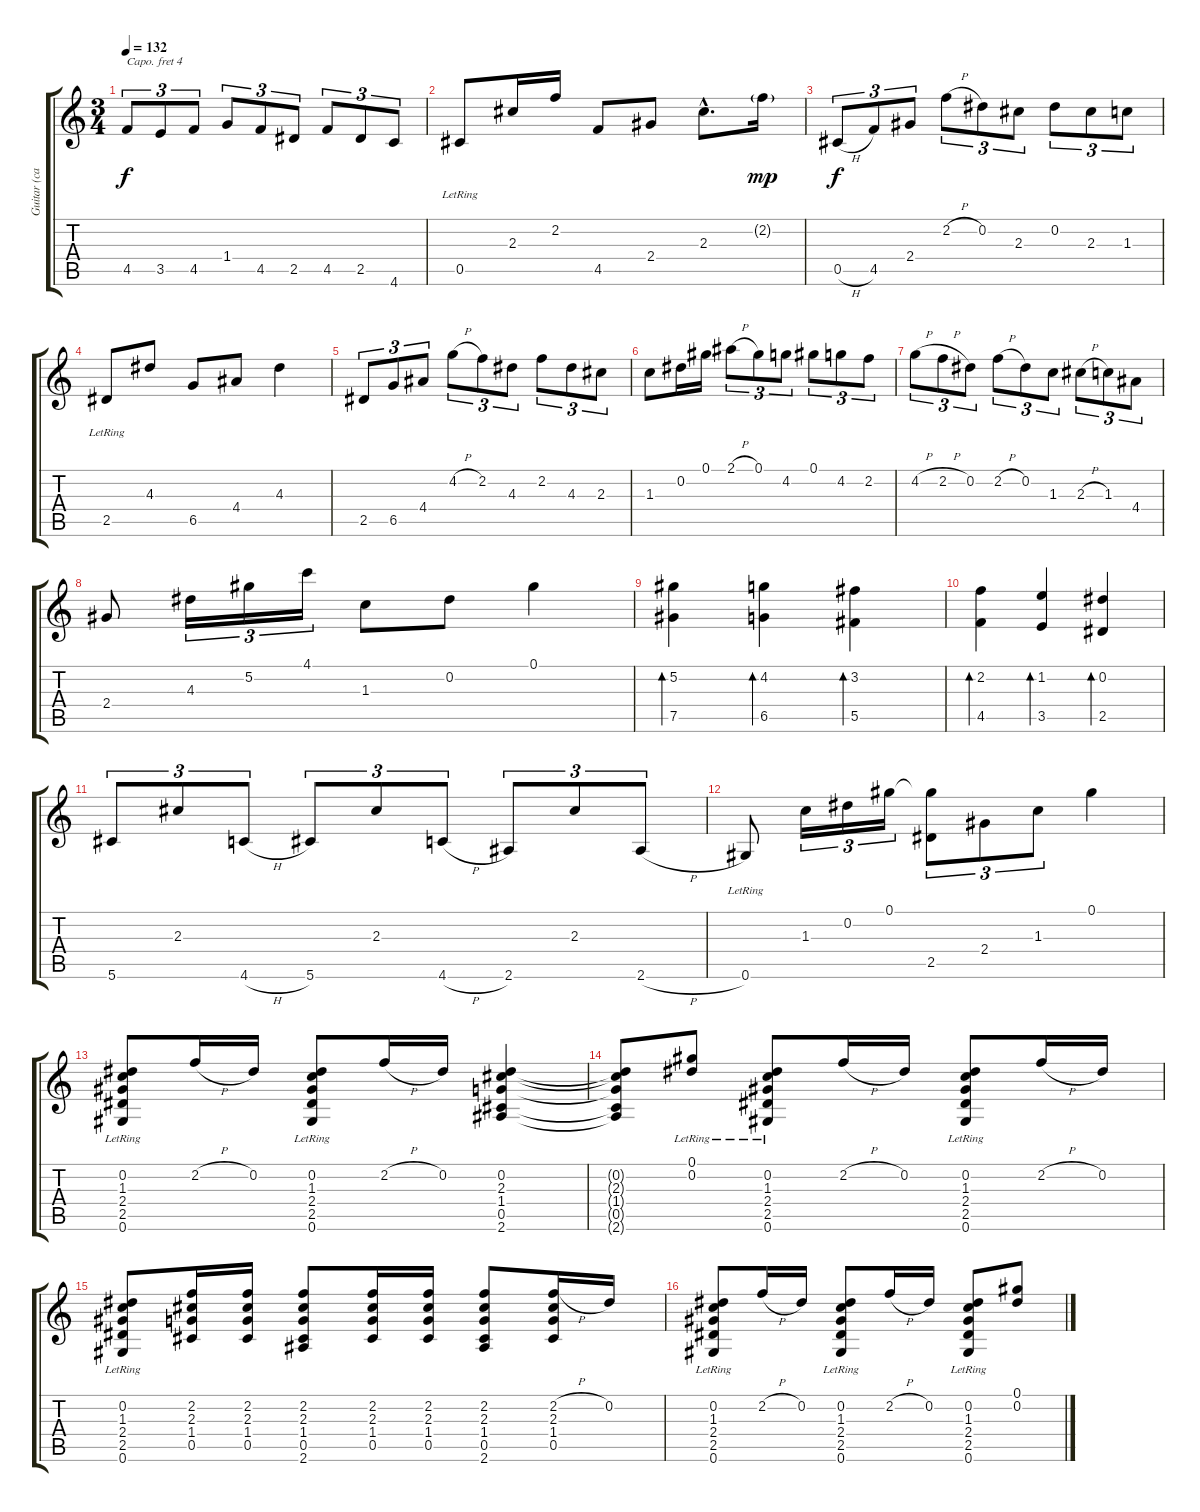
\track ("Guitar (capo @ 4)" "Guitar (ca") {instrument acousticguitarnylon}
\staff {score tabs}
\capo 4
\tuning (E4 B3 G3 D3 A2 E2) {hide}
\ts (3 4)
\tempo 132
\clef g2
\ks c
4.5.8{tu (3 2) dy f} 3.5.8{tu (3 2)} 4.5.8{tu (3 2)} 1.4.8{tu (3 2)} 4.5.8{tu (3 2)} 2.5.8{tu (3 2)} 4.5.8{tu (3 2)} 2.5.8{tu (3 2)} 4.6.8{tu (3 2)} |
0.5{lr}.8 2.3.16 2.2.16 4.5.8 2.4.8 2.3{hac}.8{d} 2.2{g}.16{dy mp} |
0.5{h}.8{tu (3 2) dy f} 4.5.8{tu (3 2)} 2.4.8{tu (3 2)} 2.2{h}.8{tu (3 2)} 0.2.8{tu (3 2)} 2.3.8{tu (3 2)} 0.2.8{tu (3 2)} 2.3.8{tu (3 2)} 1.3.8{tu (3 2)} |
2.5{lr}.8 4.3.8 6.5.8 4.4.8 4.3.4 |
2.5.8{tu (3 2)} 6.5.8{tu (3 2)} 4.4.8{tu (3 2)} 4.2{h}.8{tu (3 2)} 2.2.8{tu (3 2)} 4.3.8{tu (3 2)} 2.2.8{tu (3 2)} 4.3.8{tu (3 2)} 2.3.8{tu (3 2)} |
1.3.8 0.2.16 0.1.16 2.1{h}.8{tu (3 2)} 0.1.8{tu (3 2)} 4.2.8{tu (3 2)} 0.1.8{tu (3 2)} 4.2.8{tu (3 2)} 2.2.8{tu (3 2)} |
4.2{h}.8{tu (3 2)} 2.2{h}.8{tu (3 2)} 0.2.8{tu (3 2)} 2.2{h}.8{tu (3 2)} 0.2.8{tu (3 2)} 1.3.8{tu (3 2)} 2.3{h}.8{tu (3 2)} 1.3.8{tu (3 2)} 4.4.8{tu (3 2)} |
2.4.8 4.3.16{tu (3 2)} 5.2.16{tu (3 2)} 4.1.16{tu (3 2)} 1.3.8 0.2.8 0.1.4 |
(5.2 7.5).4{bd 240} (4.2 6.5).4{bd 240} (3.2 5.5).4{bd 240} |
(2.2 4.5).4{bd 240} (1.2 3.5).4{bd 240} (0.2 2.5).4{bd 240} |
5.6.8{tu (3 2)} 2.3.8{tu (3 2)} 4.6{h}.8{tu (3 2)} 5.6.8{tu (3 2)} 2.3.8{tu (3 2)} 4.6{h}.8{tu (3 2)} 2.6.8{tu (3 2)} 2.3.8{tu (3 2)} 2.6{h}.8{tu (3 2)} |
0.6{lr}.8 1.3.16{tu (3 2)} 0.2.16{tu (3 2)} 0.1.16{tu (3 2)} (0.1{t} 2.5).8{tu (3 2)} 2.4.8{tu (3 2)} 1.3.8{tu (3 2)} 0.1.4 |
(0.2 1.3{lr} 2.4{lr} 2.5{lr} 0.6{lr}).8 2.2{h}.16 0.2.16 (0.2 1.3{lr} 2.4{lr} 2.5{lr} 0.6{lr}).8 2.2{h}.16 0.2.16 (0.2 2.3 1.4 0.5 2.6).4 |
(0.2{t} 2.3{t} 1.4{t} 0.5{t} 2.6{t}).8 (0.1{lr} 0.2{lr}).8 (0.2 1.3{lr} 2.4{lr} 2.5{lr} 0.6{lr}).8 2.2{h}.16 0.2.16 (0.2 1.3{lr} 2.4{lr} 2.5{lr} 0.6{lr}).8 2.2{h}.16 0.2.16 |
(0.2 1.3{lr} 2.4{lr} 2.5{lr} 0.6{lr}).8 (2.2 2.3 1.4 0.5).16 (2.2 2.3 1.4 0.5).16 (2.2 2.3 1.4 0.5 2.6).8 (2.2 2.3 1.4 0.5).16 (2.2 2.3 1.4 0.5).16 (2.2 2.3 1.4 0.5 2.6).8 (2.2{h} 2.3 1.4 0.5).16 0.2.16 |
(0.2 1.3{lr} 2.4{lr} 2.5{lr} 0.6{lr}).8 2.2{h}.16 0.2.16 (0.2 1.3{lr} 2.4{lr} 2.5{lr} 0.6{lr}).8 2.2{h}.16 0.2.16 (0.2 1.3{lr} 2.4{lr} 2.5{lr} 0.6{lr}).8 (0.1 0.2).8
